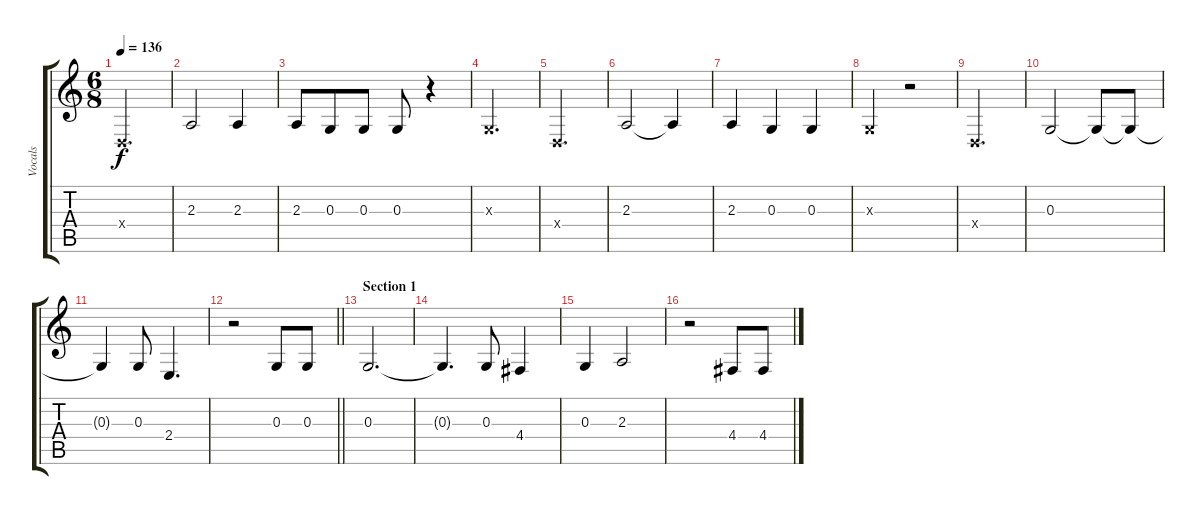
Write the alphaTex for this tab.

\track ("Vocals" "Vocals") {instrument oboe}
\staff {score tabs}
\tuning (E4 B3 G3 D3 A2 E2) {hide}
\ts (6 8)
\tempo 136
\clef g2
\ks c
0.4{x}.2{d dy f} |
2.3.2 2.3.4 |
2.3.8 0.3.8 0.3.8 0.3.8 r.4 |
0.3{x}.2{d} |
0.4{x}.2{d} |
2.3.2 2.3{t}.4 |
2.3.4 0.3.4 0.3.4 |
0.3{x}.4 r.2 |
0.4{x}.2{d} |
0.3.2 0.3{t}.8 0.3{t}.8 |
0.3{t}.4 0.3.8 2.4.4{d} |
\barLineRight lightlight
r.2 0.3.8 0.3.8 |
\section ("" "Section 1")
0.3.2{d} |
0.3{t}.4{d} 0.3.8 4.4.4 |
0.3.4 2.3.2 |
r.2 4.4.8 4.4.8
